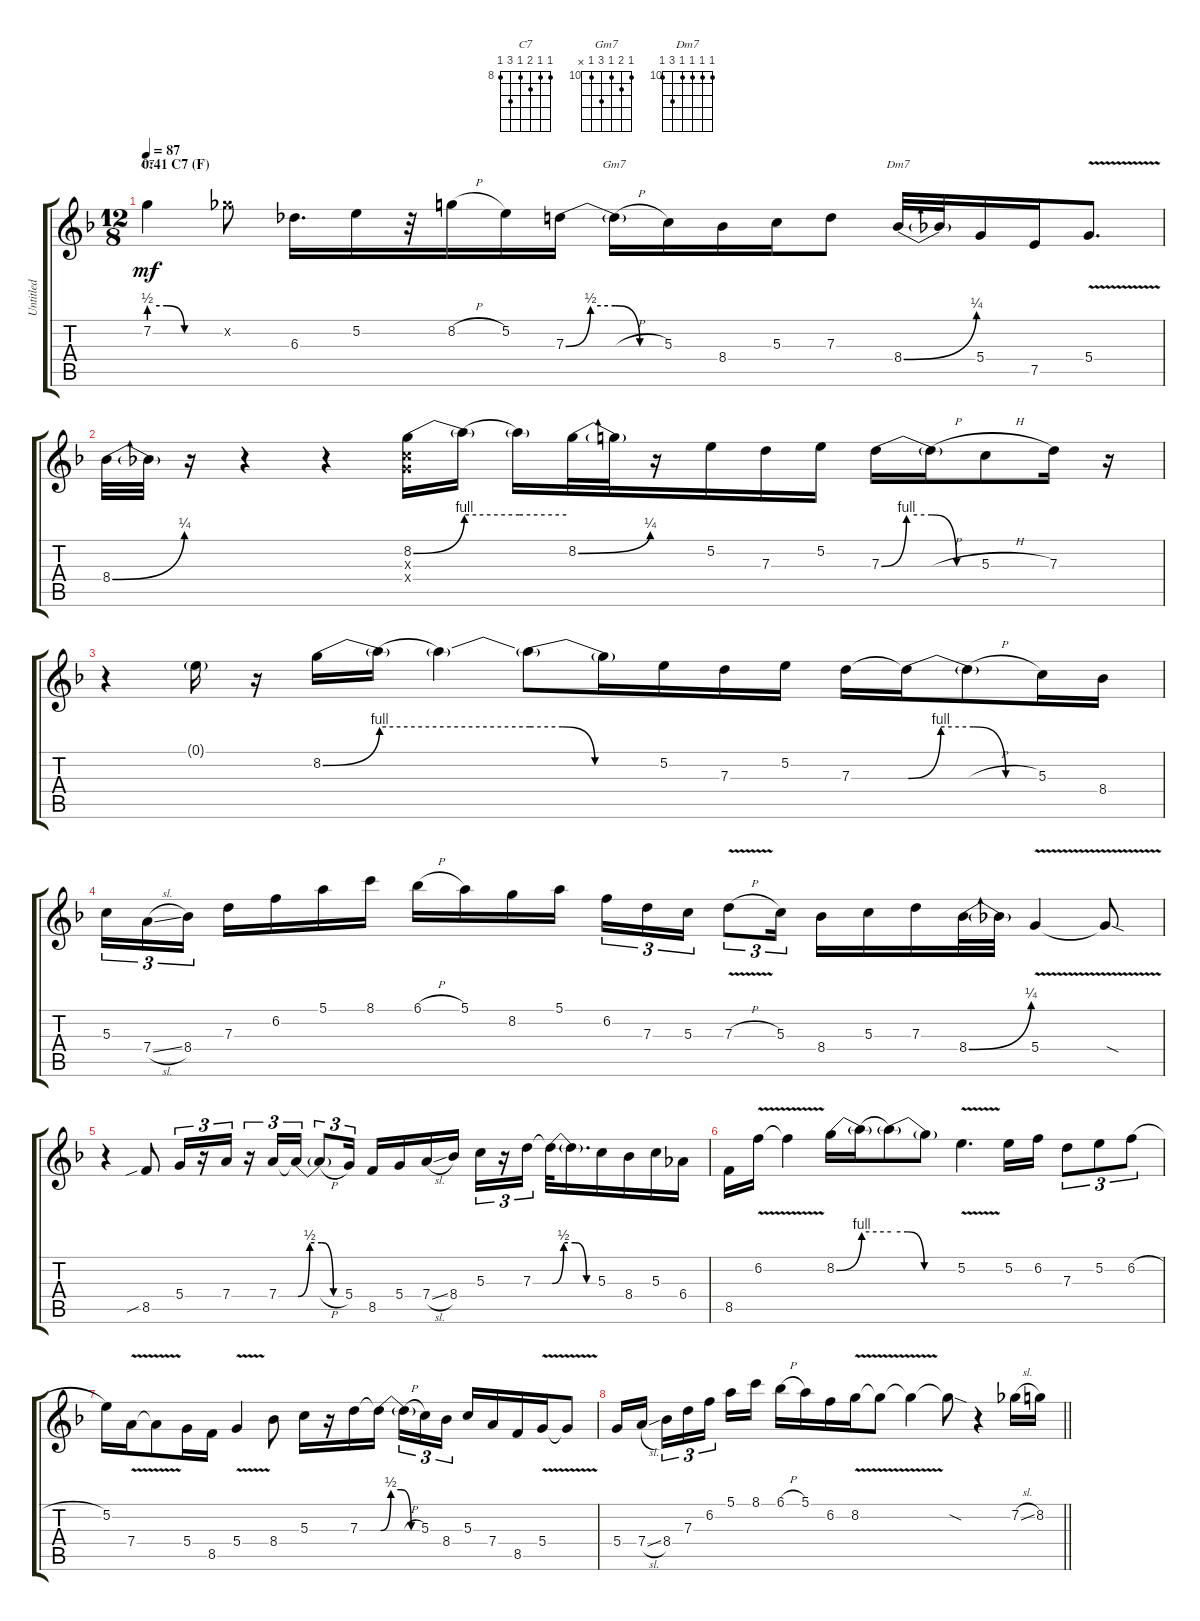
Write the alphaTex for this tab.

\track ("Untitled" "Untitled") {instrument overdrivenguitar}
\staff {score tabs}
\tuning (E4 B3 G3 D3 A2 E2) {hide}
\chord ("C7" 8 8 9 8 10 8) {firstfret 8}
\chord ("Gm7" 10 11 10 12 10 x) {firstfret 10}
\chord ("Dm7" 10 10 10 10 12 10) {firstfret 10}
\ts (12 8)
\section ("" "0:41 C7 (F)")
\tempo 87
\clef g2
\ks f
7.2{be (custom 0 2 15 2 30 0 60 0) t}.4{ch "C7" dy mf} 7.2{x}.8 6.3.16{d} 5.2.16 r.32 8.2{h}.16 5.2.16 7.3{be (custom 0 0 15 2 30 2 45 0 60 0)}.16 7.3{h t}.16{ch "Gm7"} 5.3.16 8.4.16 5.3.16 7.3.8 8.4{be (bend 0 0 60 1)}.32{ch "Dm7"} 8.4{t}.32 5.4.16 7.5.16 5.4{v}.8{d} |
8.4{be (bend 0 0 60 1)}.32 8.4{t}.32 r.16 r.4 r.4 (8.2{be (bend 0 0 60 4)} 5.3{x} 5.4{x}).16 8.2{be (hold 0 4 60 4) t}.16 8.2{be (hold 0 4 60 4) t}.16 8.2{be (bend 0 0 60 1)}.32 8.2{t}.32 r.16 5.2.16 7.3.16 5.2.16 7.3{be (custom 0 0 15 4 30 4 45 0 60 0)}.16 7.3{h t}.16 5.3{h}.8 7.3.16 r.16 |
r.4 0.1{g}.16 r.16 8.2{be (bend 0 0 60 4)}.16 8.2{be (hold 0 4 60 4) t}.16 8.2{t}.4 8.2{be (custom 0 4 15 4 30 0 60 0) t}.8 8.2{t}.16 5.2.16 7.3.16 5.2.16 7.3.16 7.3{be (custom 0 0 15 4 30 4 45 0 60 0) t}.16 7.3{h t}.8 5.3.16 8.4.16 |
5.3.16{tu (3 2)} 7.4{sl}.16{tu (3 2)} 8.4.16{tu (3 2) beam splitsecondary} 7.3.16 6.2.16 5.1.16 8.1.16 6.1{h}.16 5.1.16 8.2.16 5.1.16{beam splitsecondary} 6.2.16{tu (3 2)} 7.3.16{tu (3 2)} 5.3.16{tu (3 2)} 7.3{v h}.8{tu (3 2)} 5.3.16{tu (3 2) beam splitsecondary} 8.4.16 5.3.16 7.3.16 8.4{be (bend 0 0 60 1)}.32 8.4{t}.32 5.4{v}.4 5.4{sod t}.8 |
r.4 8.5{sib}.8 5.4.16{tu (3 2)} r.16{tu (3 2)} 7.4.16{tu (3 2)} r.16{tu (3 2)} 7.4.16{tu (3 2)} 7.4{be (custom 0 0 15 2 30 2 45 0 60 0) t}.16{tu (3 2)} 7.4{h t}.8{tu (3 2)} 5.4.16{tu (3 2)} 8.5.16 5.4.16 7.4{sl}.16 8.4.16{beam splitsecondary} 5.3.16{tu (3 2)} r.16{tu (3 2)} 7.3.16{tu (3 2)} 7.3{be (custom 0 0 15 2 30 2 45 0 60 0) t}.32 7.3{t}.16{d} 5.3.16 8.4.16 5.3.16 6.4.16 |
8.5.16 6.2{v}.16 6.2{v t}.4 8.2{be (bend 0 0 60 4)}.16 8.2{be (hold 0 4 60 4) t}.16 8.2{be (custom 0 4 15 4 30 0 60 0) t}.8 8.2{t}.8 5.2{v}.4{d} 5.2.16 6.2.16 7.3.8{tu (3 2)} 5.2.8{tu (3 2)} 6.2{h}.8{tu (3 2)} |
5.2.16 7.4{v}.16 7.4{v t}.8 5.4.16 8.5.16 5.4{v}.4 8.4.8 5.3.16 r.16 7.3.16 7.3{be (custom 0 0 15 2 30 2 45 0 60 0) t}.16{beam splitsecondary} 7.3{h t}.16{tu (3 2)} 5.3.16{tu (3 2)} 8.4.16{tu (3 2)} 5.3.16 7.4.16 8.5.16 5.4{v}.16 5.4{v t}.8 |
\barLineRight lightlight
5.4.16 7.4{sl}.16{beam splitsecondary} 8.4.16{tu (3 2)} 7.3.16{tu (3 2)} 6.2.16{tu (3 2) beam splitsecondary} 5.1.16 8.1.16 6.1{h}.16 5.1.16 6.2.16 8.2{v}.16 8.2{v t}.8 8.2{t}.4 8.2{sod t}.8 r.4 7.2{sl}.16 8.2.16
